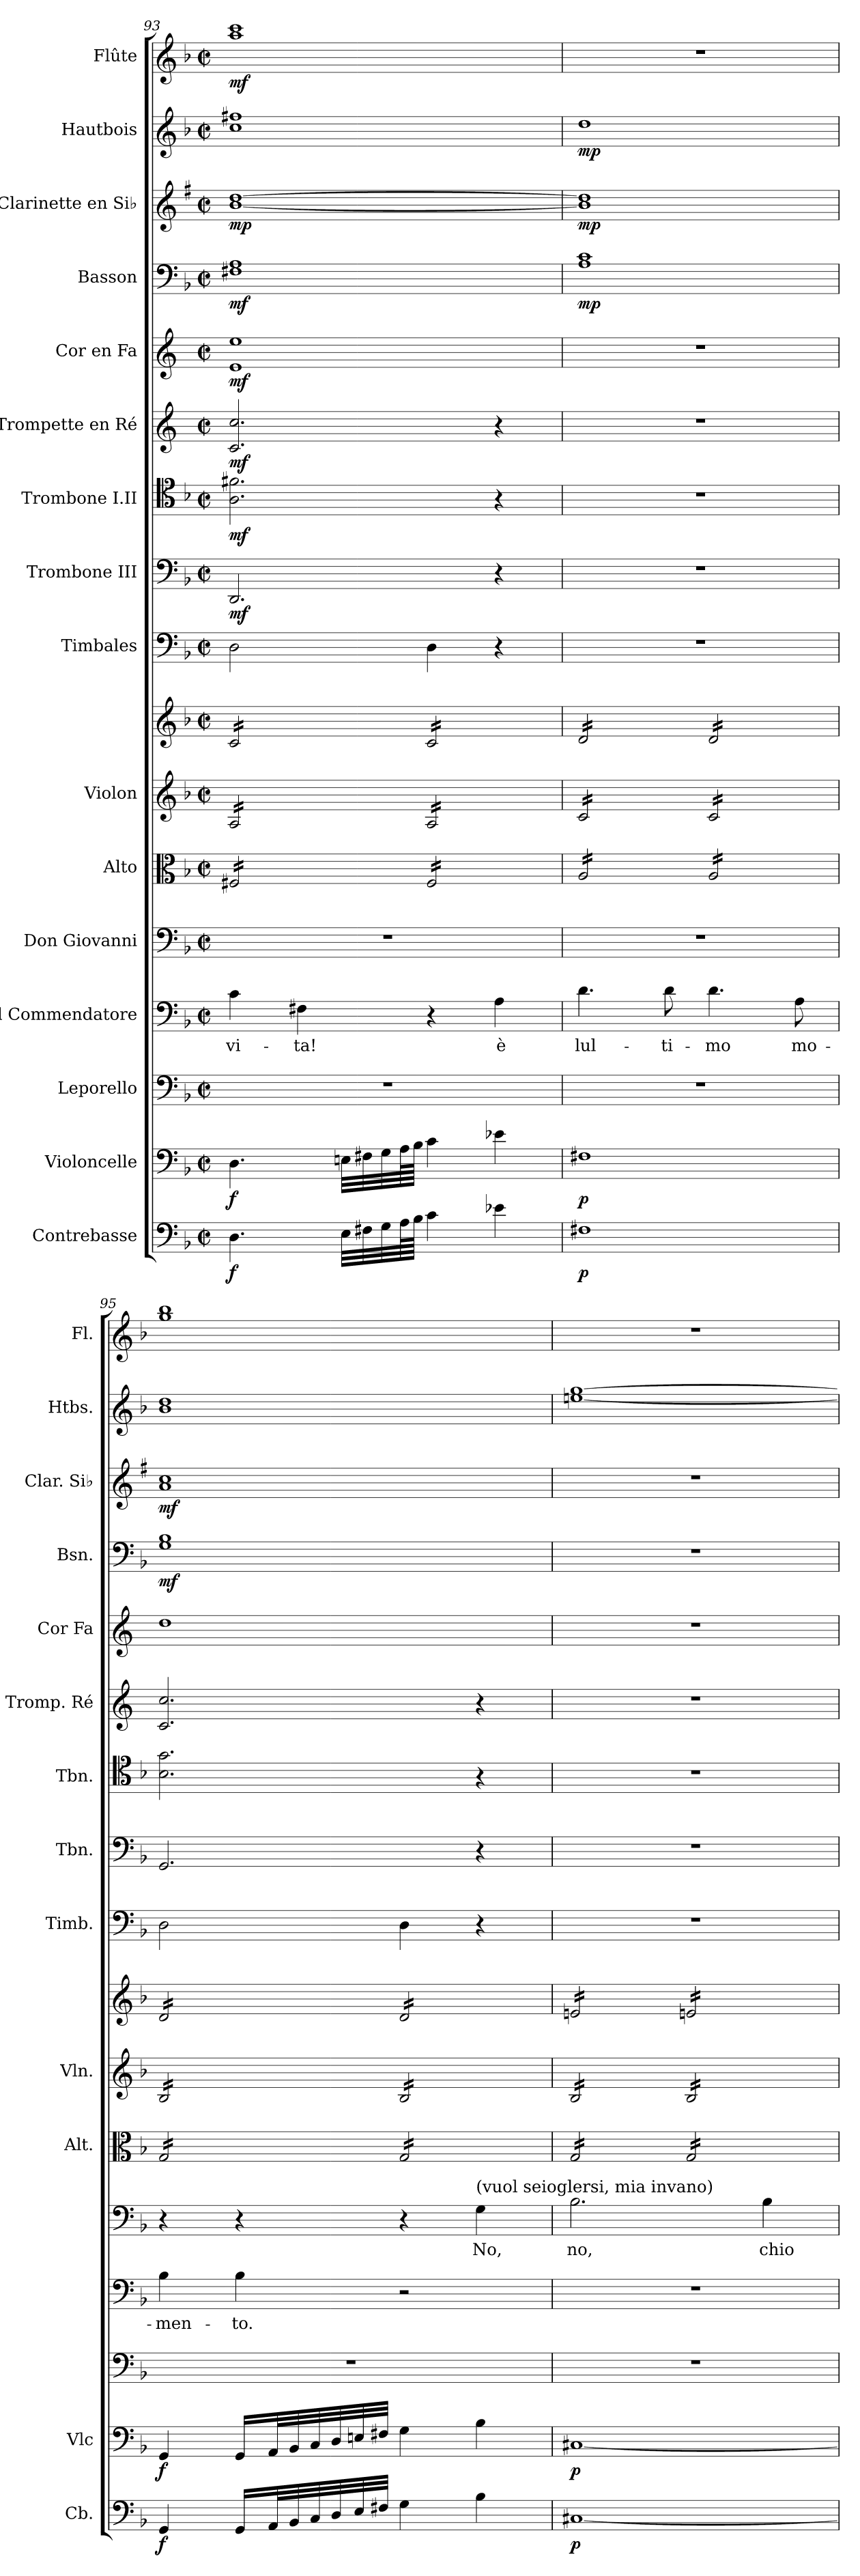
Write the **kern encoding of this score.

**kern	**dynam	**kern	**dynam	**kern	**kern	**text	**kern	**text	**kern	**kern	**kern	**kern	**kern	**dynam	**kern	**dynam	**kern	**dynam	**kern	**dynam	**kern	**dynam	**kern	**dynam	**kern	**dynam	**kern	**dynam
*part16	*part16	*part15	*part15	*part14	*part13	*part13	*part12	*part12	*part11	*part10	*part10	*part9	*part8	*part8	*part7	*part7	*part6	*part6	*part5	*part5	*part4	*part4	*part3	*part3	*part2	*part2	*part1	*part1
*staff17	*staff17	*staff16	*staff16	*staff15	*staff14	*staff14	*staff13	*staff13	*staff12	*staff11	*staff10	*staff9	*staff8	*staff8	*staff7	*staff7	*staff6	*staff6	*staff5	*staff5	*staff4	*staff4	*staff3	*staff3	*staff2	*staff2	*staff1	*staff1
*I"Contrebasse	*	*I"Violoncelle	*	*I"Leporello	*I"Il Commendatore	*	*I"Don Giovanni	*	*I"Alto	*I"Violon	*	*I"Timbales	*I"Trombone III	*	*I"Trombone I.II	*	*I"Trompette en Ré	*	*I"Cor en Fa	*	*I"Basson	*	*I"Clarinette en Si♭	*	*I"Hautbois	*	*I"Flûte	*
*I'Cb.	*	*I'Vlc	*	*	*	*	*	*	*I'Alt.	*I'Vln.	*	*I'Timb.	*I'Tbn.	*	*I'Tbn.	*	*I'Tromp. Ré	*	*I'Cor Fa	*	*I'Bsn.	*	*I'Clar. Si♭	*	*I'Htbs.	*	*I'Fl.	*
!!LO:PB:g=z
*clefF4	*	*clefF4	*	*clefF4	*clefF4	*	*clefF4	*	*clefC3	*clefG2	*clefG2	*clefF4	*clefF4	*	*clefC4	*	*clefG2	*	*clefG2	*	*clefF4	*	*clefG2	*	*clefG2	*	*clefG2	*
*ITrd7c12	*	*	*	*	*	*	*	*	*	*	*	*	*	*	*	*	*ITrd-1c-2	*	*ITrd4c7	*	*	*	*ITrd1c2	*	*	*	*	*
*k[b-]	*	*k[b-]	*	*k[b-]	*k[b-]	*	*k[b-]	*	*k[b-]	*k[b-]	*k[b-]	*k[b-]	*k[b-]	*	*k[b-]	*	*k[f#c#]	*	*k[b-]	*	*k[b-]	*	*k[b-]	*	*k[b-]	*	*k[b-]	*
*M2/2	*	*M2/2	*	*M2/2	*M2/2	*	*M2/2	*	*M2/2	*M2/2	*M2/2	*M2/2	*M2/2	*	*M2/2	*	*M2/2	*	*M2/2	*	*M2/2	*	*M2/2	*	*M2/2	*	*M2/2	*
*met(c|)	*	*met(c|)	*	*met(c|)	*met(c|)	*	*met(c|)	*	*met(c|)	*met(c|)	*met(c|)	*met(c|)	*met(c|)	*	*met(c|)	*	*met(c|)	*	*met(c|)	*	*met(c|)	*	*met(c|)	*	*met(c|)	*	*met(c|)	*
=93	=93	=93	=93	=93	=93	=93	=93	=93	=93	=93	=93	=93	=93	=93	=93	=93	=93	=93	=93	=93	=93	=93	=93	=93	=93	=93	=93	=93
!	!LO:DY:b	!	!LO:DY:b	!	!	!LO:LY:b	!	!	!	!	!	!	!	!LO:DY:b	!	!LO:DY:b	!	!LO:DY:b	!	!LO:DY:b	!	!LO:DY:b	!	!LO:DY:b	!	!LO:DY:b	!	!
*	*	*	*	*	*	*	*	*	*	*	*	*	*	*	*	*	*	*	*	*	*	*	*	*	*^	*	*	*
!	!	!	!	!	!	!	!	!	!	!	!	!	!	!	!	!	!	!	!	!	!	!	!	!	!	!	!LO:DY:n=1:b	!	!LO:DY:b
*	*	*	*	*	*	*	*	*	*tremolo	*	*	*	*	*	*	*	*	*	*	*	*	*	*	*	*	*	*	*	*
*	*	*	*	*	*	*	*	*	*	*tremolo	*	*	*	*	*	*	*	*	*	*	*	*	*	*	*	*	*	*	*
*	*	*	*	*	*	*	*	*	*	*	*tremolo	*	*	*	*	*	*	*	*	*	*	*	*	*	*	*	*	*	*
4.DD\	f	4.D\	f	1r	4c\	vi-	1r	.	16F#X/LL	16A/LL	16c/LL	2D\	2.DD/	mf	2.A\ 2.f#X\	mf	2.d/ 2.dd/	mf	1A 1a	mf	1F#X 1A	mf	[1a [1cc	mp	1ff#X	1cc	mf mf	1aa 1ccc	mf
.	.	.	.	.	.	.	.	.	16F#X/	16A/	16c/	.	.	.	.	.	.	.	.	.	.	.	.	.	.	.	.	.	.
.	.	.	.	.	.	.	.	.	16F#X/	16A/	16c/	.	.	.	.	.	.	.	.	.	.	.	.	.	.	.	.	.	.
.	.	.	.	.	.	.	.	.	16F#X/	16A/	16c/	.	.	.	.	.	.	.	.	.	.	.	.	.	.	.	.	.	.
!	!	!	!	!	!	!LO:LY:b	!	!	!	!	!	!	!	!	!	!	!	!	!	!	!	!	!	!	!	!	!	!	!
.	.	.	.	.	4F#X\	-ta!	.	.	16F#X/	16A/	16c/	.	.	.	.	.	.	.	.	.	.	.	.	.	.	.	.	.	.
.	.	.	.	.	.	.	.	.	16F#X/	16A/	16c/	.	.	.	.	.	.	.	.	.	.	.	.	.	.	.	.	.	.
32EE\LLL	.	32En\LLL	.	.	.	.	.	.	16F#X/	16A/	16c/	.	.	.	.	.	.	.	.	.	.	.	.	.	.	.	.	.	.
32FF#X\	.	32F#X\	.	.	.	.	.	.	.	.	.	.	.	.	.	.	.	.	.	.	.	.	.	.	.	.	.	.	.
32GG\	.	32G\	.	.	.	.	.	.	16F#X/JJ	16A/JJ	16c/JJ	.	.	.	.	.	.	.	.	.	.	.	.	.	.	.	.	.	.
64AA\L	.	64A\L	.	.	.	.	.	.	.	.	.	.	.	.	.	.	.	.	.	.	.	.	.	.	.	.	.	.	.
64BB-\JJJJ	.	64B-\JJJJ	.	.	.	.	.	.	.	.	.	.	.	.	.	.	.	.	.	.	.	.	.	.	.	.	.	.	.
4C\	.	4c\	.	.	4r	.	.	.	16F#/LL	16A/LL	16c/LL	4D\	.	.	.	.	.	.	.	.	.	.	.	.	.	.	.	.	.
.	.	.	.	.	.	.	.	.	16F#/	16A/	16c/	.	.	.	.	.	.	.	.	.	.	.	.	.	.	.	.	.	.
.	.	.	.	.	.	.	.	.	16F#/	16A/	16c/	.	.	.	.	.	.	.	.	.	.	.	.	.	.	.	.	.	.
.	.	.	.	.	.	.	.	.	16F#/	16A/	16c/	.	.	.	.	.	.	.	.	.	.	.	.	.	.	.	.	.	.
!	!	!	!	!	!	!LO:LY:b	!	!	!	!	!	!	!	!	!	!	!	!	!	!	!	!	!	!	!	!	!	!	!
4E-X\	.	4e-X\	.	.	4A\	è	.	.	16F#/	16A/	16c/	4r	4r	.	4r	.	4r	.	.	.	.	.	.	.	.	.	.	.	.
.	.	.	.	.	.	.	.	.	16F#/	16A/	16c/	.	.	.	.	.	.	.	.	.	.	.	.	.	.	.	.	.	.
.	.	.	.	.	.	.	.	.	16F#/	16A/	16c/	.	.	.	.	.	.	.	.	.	.	.	.	.	.	.	.	.	.
.	.	.	.	.	.	.	.	.	16F#/JJ	16A/JJ	16c/JJ	.	.	.	.	.	.	.	.	.	.	.	.	.	.	.	.	.	.
*	*	*	*	*	*	*	*	*	*	*	*	*	*	*	*	*	*	*	*	*	*	*	*	*	*v	*v	*	*	*
=94	=94	=94	=94	=94	=94	=94	=94	=94	=94	=94	=94	=94	=94	=94	=94	=94	=94	=94	=94	=94	=94	=94	=94	=94	=94	=94	=94	=94
!	!LO:DY:b	!	!LO:DY:b	!	!	!LO:LY:b	!	!	!	!	!	!	!	!	!	!	!	!	!	!	!	!LO:DY:b	!	!LO:DY:b	!	!LO:DY:b	!	!
1FF#X	p	1F#X	p	1r	4.d\	lul-	1r	.	16A/LL	16c/LL	16d/LL	1r	1r	.	1r	.	1r	.	1r	.	1A 1c	mp	1a] 1cc]	mp	1dd	mp	1r	.
.	.	.	.	.	.	.	.	.	16A/	16c/	16d/	.	.	.	.	.	.	.	.	.	.	.	.	.	.	.	.	.
.	.	.	.	.	.	.	.	.	16A/	16c/	16d/	.	.	.	.	.	.	.	.	.	.	.	.	.	.	.	.	.
.	.	.	.	.	.	.	.	.	16A/	16c/	16d/	.	.	.	.	.	.	.	.	.	.	.	.	.	.	.	.	.
.	.	.	.	.	.	.	.	.	16A/	16c/	16d/	.	.	.	.	.	.	.	.	.	.	.	.	.	.	.	.	.
.	.	.	.	.	.	.	.	.	16A/	16c/	16d/	.	.	.	.	.	.	.	.	.	.	.	.	.	.	.	.	.
!	!	!	!	!	!	!LO:LY:b	!	!	!	!	!	!	!	!	!	!	!	!	!	!	!	!	!	!	!	!	!	!
.	.	.	.	.	8d\	-ti-	.	.	16A/	16c/	16d/	.	.	.	.	.	.	.	.	.	.	.	.	.	.	.	.	.
.	.	.	.	.	.	.	.	.	16A/JJ	16c/JJ	16d/JJ	.	.	.	.	.	.	.	.	.	.	.	.	.	.	.	.	.
!	!	!	!	!	!	!LO:LY:b	!	!	!	!	!	!	!	!	!	!	!	!	!	!	!	!	!	!	!	!	!	!
.	.	.	.	.	4.d\	-mo	.	.	16A/LL	16c/LL	16d/LL	.	.	.	.	.	.	.	.	.	.	.	.	.	.	.	.	.
.	.	.	.	.	.	.	.	.	16A/	16c/	16d/	.	.	.	.	.	.	.	.	.	.	.	.	.	.	.	.	.
.	.	.	.	.	.	.	.	.	16A/	16c/	16d/	.	.	.	.	.	.	.	.	.	.	.	.	.	.	.	.	.
.	.	.	.	.	.	.	.	.	16A/	16c/	16d/	.	.	.	.	.	.	.	.	.	.	.	.	.	.	.	.	.
.	.	.	.	.	.	.	.	.	16A/	16c/	16d/	.	.	.	.	.	.	.	.	.	.	.	.	.	.	.	.	.
.	.	.	.	.	.	.	.	.	16A/	16c/	16d/	.	.	.	.	.	.	.	.	.	.	.	.	.	.	.	.	.
!	!	!	!	!	!	!LO:LY:b	!	!	!	!	!	!	!	!	!	!	!	!	!	!	!	!	!	!	!	!	!	!
.	.	.	.	.	8A\	mo-	.	.	16A/	16c/	16d/	.	.	.	.	.	.	.	.	.	.	.	.	.	.	.	.	.
.	.	.	.	.	.	.	.	.	16A/JJ	16c/JJ	16d/JJ	.	.	.	.	.	.	.	.	.	.	.	.	.	.	.	.	.
=95	=95	=95	=95	=95	=95	=95	=95	=95	=95	=95	=95	=95	=95	=95	=95	=95	=95	=95	=95	=95	=95	=95	=95	=95	=95	=95	=95	=95
!	!LO:DY:b	!	!LO:DY:b	!	!	!LO:LY:b	!	!	!	!	!	!	!	!	!	!	!	!	!	!	!	!LO:DY:b	!	!LO:DY:b	!	!LO:DY:b	!	!
*	*	*	*	*	*	*	*	*	*	*	*	*	*	*	*	*	*	*	*	*	*	*	*	*	*^	*	*	*
!	!	!	!	!	!	!	!	!	!	!	!	!	!	!	!	!	!	!	!	!	!	!	!	!	!	!	!LO:DY:n=1:b	!	!
4GGG/	f	4GG/	f	1r	4B-\	-men-	4r	.	16G/LL	16B-/LL	16d/LL	2D\	2.GG/	.	2.B-\ 2.g\	.	2.d/ 2.dd/	.	1g	.	1G 1B-	mf	1g 1b-	mf	1b-	1dd	mf mf	1gg 1bb-	.
.	.	.	.	.	.	.	.	.	16G/	16B-/	16d/	.	.	.	.	.	.	.	.	.	.	.	.	.	.	.	.	.	.
.	.	.	.	.	.	.	.	.	16G/	16B-/	16d/	.	.	.	.	.	.	.	.	.	.	.	.	.	.	.	.	.	.
.	.	.	.	.	.	.	.	.	16G/	16B-/	16d/	.	.	.	.	.	.	.	.	.	.	.	.	.	.	.	.	.	.
!	!	!	!	!	!	!LO:LY:b	!	!	!	!	!	!	!	!	!	!	!	!	!	!	!	!	!	!	!	!	!	!	!
16GGG/LL	.	16GG/LL	.	.	4B-\	-to.	4r	.	16G/	16B-/	16d/	.	.	.	.	.	.	.	.	.	.	.	.	.	.	.	.	.	.
32AAA/L	.	32AA/L	.	.	.	.	.	.	16G/	16B-/	16d/	.	.	.	.	.	.	.	.	.	.	.	.	.	.	.	.	.	.
32BBB-/	.	32BB-/	.	.	.	.	.	.	.	.	.	.	.	.	.	.	.	.	.	.	.	.	.	.	.	.	.	.	.
32CC/	.	32C/	.	.	.	.	.	.	16G/	16B-/	16d/	.	.	.	.	.	.	.	.	.	.	.	.	.	.	.	.	.	.
32DD/	.	32D/	.	.	.	.	.	.	.	.	.	.	.	.	.	.	.	.	.	.	.	.	.	.	.	.	.	.	.
32EE/	.	32En/	.	.	.	.	.	.	16G/JJ	16B-/JJ	16d/JJ	.	.	.	.	.	.	.	.	.	.	.	.	.	.	.	.	.	.
32FF#X/JJJ	.	32F#X/JJJ	.	.	.	.	.	.	.	.	.	.	.	.	.	.	.	.	.	.	.	.	.	.	.	.	.	.	.
4GG\	.	4G\	.	.	2r	.	4r	.	16G/LL	16B-/LL	16d/LL	4D\	.	.	.	.	.	.	.	.	.	.	.	.	.	.	.	.	.
.	.	.	.	.	.	.	.	.	16G/	16B-/	16d/	.	.	.	.	.	.	.	.	.	.	.	.	.	.	.	.	.	.
.	.	.	.	.	.	.	.	.	16G/	16B-/	16d/	.	.	.	.	.	.	.	.	.	.	.	.	.	.	.	.	.	.
.	.	.	.	.	.	.	.	.	16G/	16B-/	16d/	.	.	.	.	.	.	.	.	.	.	.	.	.	.	.	.	.	.
!	!	!	!	!	!	!	!LO:TX:a:t=(vuol seioglersi, mia invano)	!	!	!	!	!	!	!	!	!	!	!	!	!	!	!	!	!	!	!	!	!	!
!	!	!	!	!	!	!	!	!LO:LY:b	!	!	!	!	!	!	!	!	!	!	!	!	!	!	!	!	!	!	!	!	!
4BB-\	.	4B-\	.	.	.	.	4G\	No,	16G/	16B-/	16d/	4r	4r	.	4r	.	4r	.	.	.	.	.	.	.	.	.	.	.	.
.	.	.	.	.	.	.	.	.	16G/	16B-/	16d/	.	.	.	.	.	.	.	.	.	.	.	.	.	.	.	.	.	.
.	.	.	.	.	.	.	.	.	16G/	16B-/	16d/	.	.	.	.	.	.	.	.	.	.	.	.	.	.	.	.	.	.
.	.	.	.	.	.	.	.	.	16G/JJ	16B-/JJ	16d/JJ	.	.	.	.	.	.	.	.	.	.	.	.	.	.	.	.	.	.
=96	=96	=96	=96	=96	=96	=96	=96	=96	=96	=96	=96	=96	=96	=96	=96	=96	=96	=96	=96	=96	=96	=96	=96	=96	=96	=96	=96	=96	=96
!	!LO:DY:b	!	!LO:DY:b	!	!	!	!	!LO:LY:b	!	!	!	!	!	!	!	!	!	!	!	!	!	!	!	!	!	!	!LO:DY:b	!	!
!	!	!	!	!	!	!	!	!	!	!	!	!	!	!	!	!	!	!	!	!	!	!	!	!	!	!	!LO:DY:n=1:b	!	!
[1CC#X	p	[1C#X	p	1r	1r	.	2.B-\	no,	16G/LL	16B-/LL	16en/LL	1r	1r	.	1r	.	1r	.	1r	.	1r	.	1r	.	[1gg	[1een	mp mp	1r	.
.	.	.	.	.	.	.	.	.	16G/	16B-/	16en/	.	.	.	.	.	.	.	.	.	.	.	.	.	.	.	.	.	.
.	.	.	.	.	.	.	.	.	16G/	16B-/	16en/	.	.	.	.	.	.	.	.	.	.	.	.	.	.	.	.	.	.
.	.	.	.	.	.	.	.	.	16G/	16B-/	16en/	.	.	.	.	.	.	.	.	.	.	.	.	.	.	.	.	.	.
.	.	.	.	.	.	.	.	.	16G/	16B-/	16en/	.	.	.	.	.	.	.	.	.	.	.	.	.	.	.	.	.	.
.	.	.	.	.	.	.	.	.	16G/	16B-/	16en/	.	.	.	.	.	.	.	.	.	.	.	.	.	.	.	.	.	.
.	.	.	.	.	.	.	.	.	16G/	16B-/	16en/	.	.	.	.	.	.	.	.	.	.	.	.	.	.	.	.	.	.
.	.	.	.	.	.	.	.	.	16G/JJ	16B-/JJ	16en/JJ	.	.	.	.	.	.	.	.	.	.	.	.	.	.	.	.	.	.
.	.	.	.	.	.	.	.	.	16G/LL	16B-/LL	16en/LL	.	.	.	.	.	.	.	.	.	.	.	.	.	.	.	.	.	.
.	.	.	.	.	.	.	.	.	16G/	16B-/	16en/	.	.	.	.	.	.	.	.	.	.	.	.	.	.	.	.	.	.
.	.	.	.	.	.	.	.	.	16G/	16B-/	16en/	.	.	.	.	.	.	.	.	.	.	.	.	.	.	.	.	.	.
.	.	.	.	.	.	.	.	.	16G/	16B-/	16en/	.	.	.	.	.	.	.	.	.	.	.	.	.	.	.	.	.	.
!	!	!	!	!	!	!	!	!LO:LY:b	!	!	!	!	!	!	!	!	!	!	!	!	!	!	!	!	!	!	!	!	!
.	.	.	.	.	.	.	4B-\	chio	16G/	16B-/	16en/	.	.	.	.	.	.	.	.	.	.	.	.	.	.	.	.	.	.
.	.	.	.	.	.	.	.	.	16G/	16B-/	16en/	.	.	.	.	.	.	.	.	.	.	.	.	.	.	.	.	.	.
.	.	.	.	.	.	.	.	.	16G/	16B-/	16en/	.	.	.	.	.	.	.	.	.	.	.	.	.	.	.	.	.	.
.	.	.	.	.	.	.	.	.	16G/JJ	16B-/JJ	16en/JJ	.	.	.	.	.	.	.	.	.	.	.	.	.	.	.	.	.	.
*	*	*	*	*	*	*	*	*	*	*	*Xtremolo	*	*	*	*	*	*	*	*	*	*	*	*	*	*	*	*	*	*
*	*	*	*	*	*	*	*	*	*	*Xtremolo	*	*	*	*	*	*	*	*	*	*	*	*	*	*	*	*	*	*	*
*	*	*	*	*	*	*	*	*	*Xtremolo	*	*	*	*	*	*	*	*	*	*	*	*	*	*	*	*	*	*	*	*
*	*	*	*	*	*	*	*	*	*	*	*	*	*	*	*	*	*	*	*	*	*	*	*	*	*v	*v	*	*	*
=	=	=	=	=	=	=	=	=	=	=	=	=	=	=	=	=	=	=	=	=	=	=	=	=	=	=	=	=
*-	*-	*-	*-	*-	*-	*-	*-	*-	*-	*-	*-	*-	*-	*-	*-	*-	*-	*-	*-	*-	*-	*-	*-	*-	*-	*-	*-	*-
